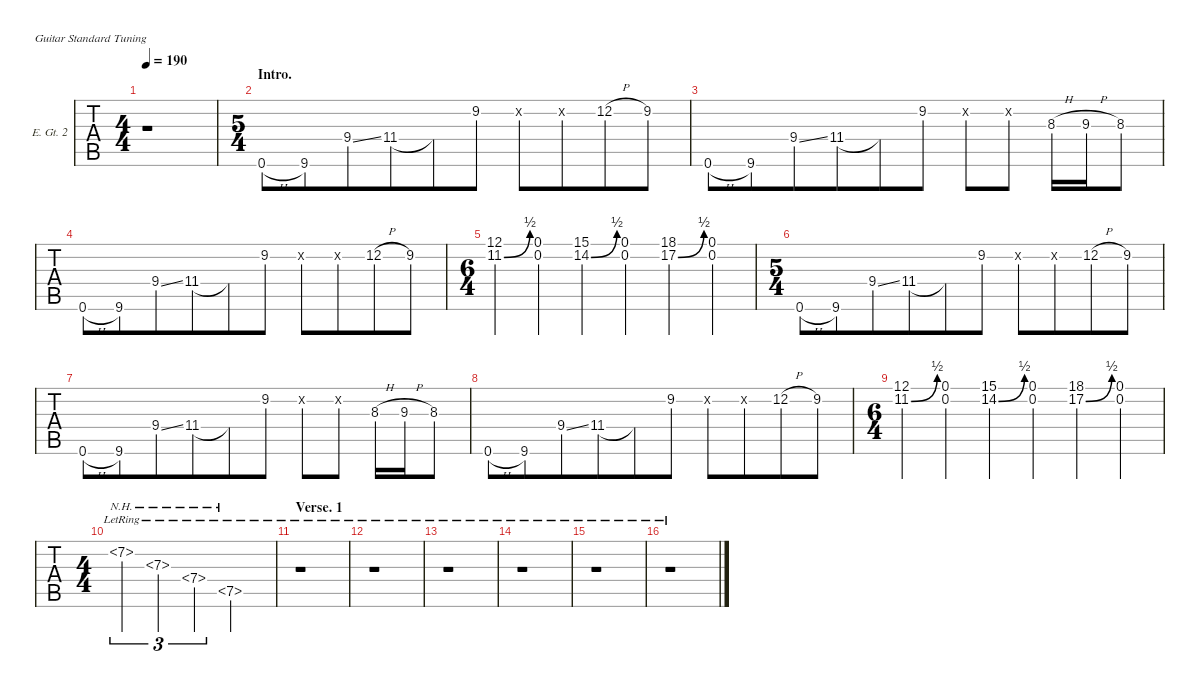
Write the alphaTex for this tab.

\defaultSystemsLayout 4
\hideDynamics
\bracketExtendMode nobrackets
\firstSystemTrackNameOrientation horizontal
\track ("Ele. Guitar 2" "E. Gt. 2") {defaultSystemsLayout 4 instrument overdrivenguitar}
\staff {tabs}
\tuning (E4 B3 G3 D3 A2 E2)
\ts (4 4)
\tempo 190
\clef g2
\ks e
r.1{dy f instrument overdrivenguitar} |
\ts (5 4)
\beaming (8 6 4)
\section ("" "Intro.")
\scale
0.391579 0.6{h acc forcenatural}.8 9.6{acc #}.8 9.4{ss acc forcenatural}.8 11.4{acc #}.8 11.4{t acc #}.8 9.2{acc #}.8 9.2{x acc #}.8 9.2{x acc #}.8 12.2{h acc forcenatural}.8 9.2{acc #}.8 |
\scale
0.30421 0.6{h acc forcenatural}.8 9.6{acc #}.8 9.4{ss acc forcenatural}.8 11.4{acc #}.8 11.4{t acc #}.8 9.2{acc #}.8 9.2{x acc #}.8 9.2{x acc #}.8{beam split} 8.3{h acc #}.16 9.3{h acc forcenatural}.16 8.3{acc #}.8 |
\scale
0.304211 0.6{h acc forcenatural}.8 9.6{acc #}.8 9.4{ss acc forcenatural}.8 11.4{acc #}.8 11.4{t acc #}.8 9.2{acc #}.8 9.2{x acc #}.8 9.2{x acc #}.8 12.2{h acc forcenatural}.8 9.2{acc #}.8 |
\ts (6 4)
\beaming (8 6 6)
(11.2{be (bend 0 0 15.6 2) acc #} 12.1{acc forcenatural}).4 (0.1{acc forcenatural} 0.2{acc forcenatural}).4 (14.2{be (bend 0 0 15.6 2) acc #} 15.1{acc forcenatural}).4 (0.1{acc forcenatural} 0.2{acc forcenatural}).4 (17.2{be (bend 0 0 16.8 2) acc forcenatural} 18.1{acc #}).4 (0.1{acc forcenatural} 0.2{acc forcenatural}).4 |
\ts (5 4)
\beaming (8 6 4)
\scale
0.391579 0.6{h acc forcenatural}.8 9.6{acc #}.8 9.4{ss acc forcenatural}.8 11.4{acc #}.8 11.4{t acc #}.8 9.2{acc #}.8 9.2{x acc #}.8 9.2{x acc #}.8 12.2{h acc forcenatural}.8 9.2{acc #}.8 |
\scale
0.30421 0.6{h acc forcenatural}.8 9.6{acc #}.8 9.4{ss acc forcenatural}.8 11.4{acc #}.8 11.4{t acc #}.8 9.2{acc #}.8 9.2{x acc #}.8 9.2{x acc #}.8{beam split} 8.3{h acc #}.16 9.3{h acc forcenatural}.16 8.3{acc #}.8 |
\scale
0.304211 0.6{h acc forcenatural}.8 9.6{acc #}.8 9.4{ss acc forcenatural}.8 11.4{acc #}.8 11.4{t acc #}.8 9.2{acc #}.8 9.2{x acc #}.8 9.2{x acc #}.8 12.2{h acc forcenatural}.8 9.2{acc #}.8 |
\ts (6 4)
\beaming (8 6 6)
\scale
0.534922 (11.2{be (bend 0 0 15.6 2) acc #} 12.1{acc forcenatural}).4 (0.1{acc forcenatural} 0.2{acc forcenatural}).4 (14.2{be (bend 0 0 15.6 2) acc #} 15.1{acc forcenatural}).4 (0.1{acc forcenatural} 0.2{acc forcenatural}).4 (17.2{be (bend 0 0 13.2 2) acc forcenatural} 18.1{acc #}).4 (0.1{acc forcenatural} 0.2{acc forcenatural}).4 |
\ts (4 4)
\beaming (8 4 4)
\scale
0.465078 7.2{nh lr acc #}.4{tu (3 2) dy mp} 7.3{nh lr acc forcenatural}.4{tu (3 2)} 7.4{nh lr acc forcenatural}.4{tu (3 2)} 7.5{nh lr acc forcenatural}.2 |
\section ("" "Verse. 1")
\scale
0.302381 r.1 |
\scale
0.23254 r.1 |
\scale
0.232539 r.1 |
\scale
0.23254 r.1 |
\scale
0.302381 r.1 |
\scale
0.232539 r.1
